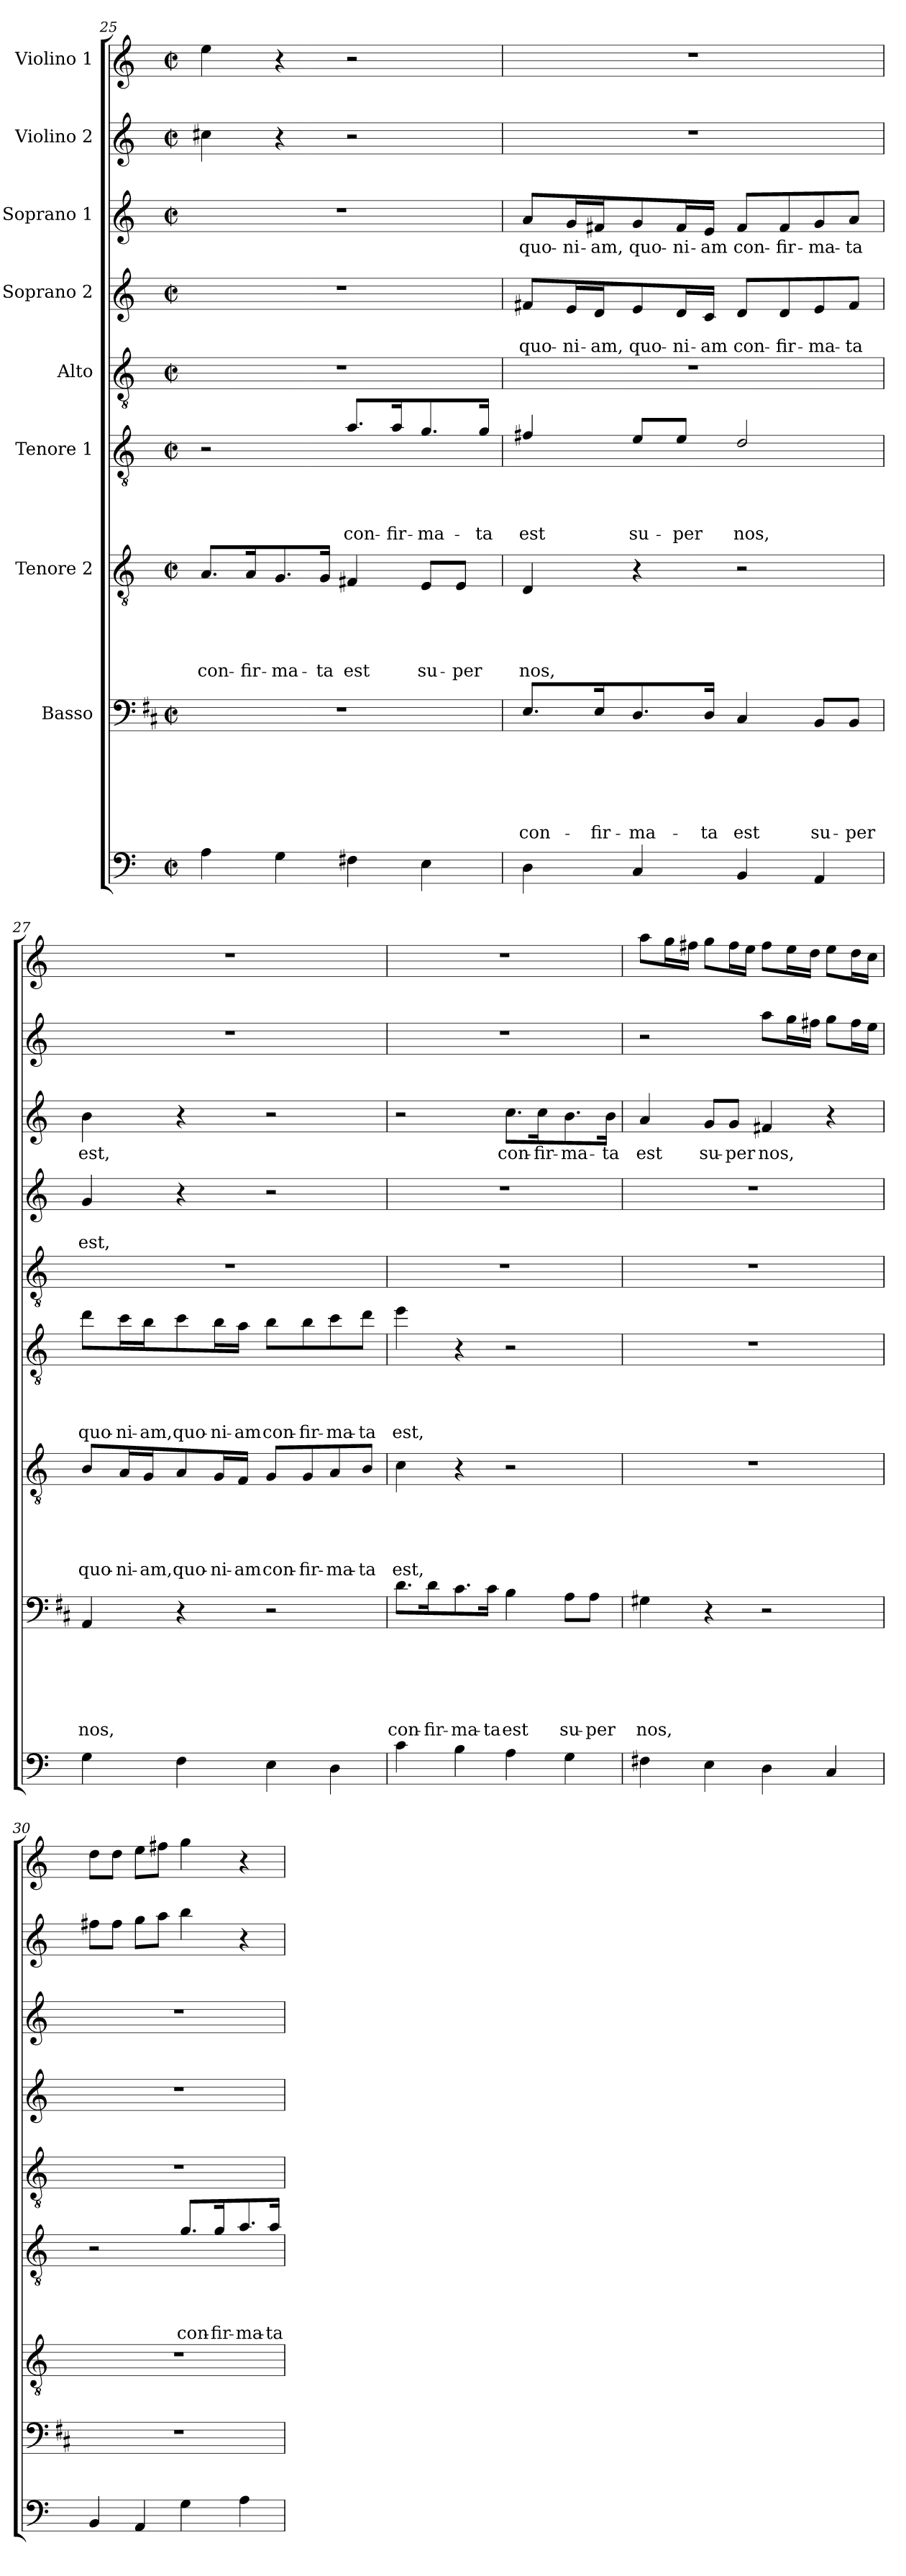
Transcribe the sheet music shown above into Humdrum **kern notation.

**kern	**kern	**text	**text	**text	**text	**text	**text	**kern	**text	**text	**text	**text	**text	**kern	**text	**text	**text	**text	**kern	**kern	**text	**text	**kern	**text	**kern	**kern
*part9	*part8	*part8	*part8	*part8	*part8	*part8	*part8	*part7	*part7	*part7	*part7	*part7	*part7	*part6	*part6	*part6	*part6	*part6	*part5	*part4	*part4	*part4	*part3	*part3	*part2	*part1
*staff9	*staff8	*staff8	*staff8	*staff8	*staff8	*staff8	*staff8	*staff7	*staff7	*staff7	*staff7	*staff7	*staff7	*staff6	*staff6	*staff6	*staff6	*staff6	*staff5	*staff4	*staff4	*staff4	*staff3	*staff3	*staff2	*staff1
*	*I"Basso	*	*	*	*	*	*	*I"Tenore 2	*	*	*	*	*	*I"Tenore 1	*	*	*	*	*I"Alto	*I"Soprano 2	*	*	*I"Soprano 1	*	*I"Violino 2	*I"Violino 1
*clefF4	*clefF4	*	*	*	*	*	*	*clefGv2	*	*	*	*	*	*clefGv2	*	*	*	*	*clefGv2	*clefG2	*	*	*clefG2	*	*clefG2	*clefG2
*	*ITrd1c2	*	*	*	*	*	*	*	*	*	*	*	*	*ITrd8c14	*	*	*	*	*	*	*	*	*	*	*	*
*k[]	*k[]	*	*	*	*	*	*	*k[]	*	*	*	*	*	*k[]	*	*	*	*	*k[]	*k[]	*	*	*k[]	*	*k[]	*k[]
*C:	*C:	*	*	*	*	*	*	*C:	*	*	*	*	*	*C:	*	*	*	*	*C:	*C:	*	*	*C:	*	*C:	*C:
*M2/2	*M2/2	*	*	*	*	*	*	*M2/2	*	*	*	*	*	*M2/2	*	*	*	*	*M2/2	*M2/2	*	*	*M2/2	*	*M2/2	*M2/2
*met(c|)	*met(c|)	*	*	*	*	*	*	*met(c|)	*	*	*	*	*	*met(c|)	*	*	*	*	*met(c|)	*met(c|)	*	*	*met(c|)	*	*met(c|)	*met(c|)
=25	=25	=25	=25	=25	=25	=25	=25	=25	=25	=25	=25	=25	=25	=25	=25	=25	=25	=25	=25	=25	=25	=25	=25	=25	=25	=25
!	!	!	!	!	!	!	!	!	!	!	!	!	!LO:LY:b	!	!	!	!	!	!	!	!	!	!	!	!	!
4A\	1r	.	.	.	.	.	.	8.A/L	.	.	.	.	con-	2r	.	.	.	.	1r	1r	.	.	1r	.	4cc#X\	4ee\
!	!	!	!	!	!	!	!	!	!	!	!	!	!LO:LY:b	!	!	!	!	!	!	!	!	!	!	!	!	!
.	.	.	.	.	.	.	.	16A/K	.	.	.	.	-fir-	.	.	.	.	.	.	.	.	.	.	.	.	.
!	!	!	!	!	!	!	!	!	!	!	!	!	!LO:LY:b	!	!	!	!	!	!	!	!	!	!	!	!	!
4G\	.	.	.	.	.	.	.	8.G/	.	.	.	.	-ma-	.	.	.	.	.	.	.	.	.	.	.	4r	4r
!	!	!	!	!	!	!	!	!	!	!	!	!	!LO:LY:b	!	!	!	!	!	!	!	!	!	!	!	!	!
.	.	.	.	.	.	.	.	16G/Jk	.	.	.	.	-ta	.	.	.	.	.	.	.	.	.	.	.	.	.
!	!	!	!	!	!	!	!	!	!	!	!	!	!LO:LY:b	!	!	!	!	!LO:LY:b	!	!	!	!	!	!	!	!
4F#X\	.	.	.	.	.	.	.	4F#X/	.	.	.	.	est	8.A/L	.	.	.	con-	.	.	.	.	.	.	2r	2r
!	!	!	!	!	!	!	!	!	!	!	!	!	!	!	!	!	!	!LO:LY:b	!	!	!	!	!	!	!	!
.	.	.	.	.	.	.	.	.	.	.	.	.	.	16A/K	.	.	.	-fir-	.	.	.	.	.	.	.	.
!	!	!	!	!	!	!	!	!	!	!	!	!	!LO:LY:b	!	!	!	!	!LO:LY:b	!	!	!	!	!	!	!	!
4E\	.	.	.	.	.	.	.	8E/L	.	.	.	.	su-	8.G/	.	.	.	-ma-	.	.	.	.	.	.	.	.
!	!	!	!	!	!	!	!	!	!	!	!	!	!LO:LY:b	!	!	!	!	!	!	!	!	!	!	!	!	!
.	.	.	.	.	.	.	.	8E/J	.	.	.	.	-per	.	.	.	.	.	.	.	.	.	.	.	.	.
!	!	!	!	!	!	!	!	!	!	!	!	!	!	!	!	!	!	!LO:LY:b	!	!	!	!	!	!	!	!
.	.	.	.	.	.	.	.	.	.	.	.	.	.	16G/Jk	.	.	.	-ta	.	.	.	.	.	.	.	.
=26	=26	=26	=26	=26	=26	=26	=26	=26	=26	=26	=26	=26	=26	=26	=26	=26	=26	=26	=26	=26	=26	=26	=26	=26	=26	=26
!	!	!	!	!	!	!	!LO:LY:b	!	!	!	!	!	!LO:LY:b	!	!	!	!	!LO:LY:b	!	!	!	!LO:LY:b	!	!LO:LY:b	!	!
4D\	8.D/L	.	.	.	.	.	con-	4D/	.	.	.	.	nos,	4F#X/	.	.	.	est	1r	8f#X/L	.	quo-	8a/L	quo-	1r	1r
!	!	!	!	!	!	!	!	!	!	!	!	!	!	!	!	!	!	!	!	!	!	!LO:LY:b	!	!LO:LY:b	!	!
.	.	.	.	.	.	.	.	.	.	.	.	.	.	.	.	.	.	.	.	16e/L	.	-ni-	16g/L	-ni-	.	.
!	!	!	!	!	!	!	!LO:LY:b	!	!	!	!	!	!	!	!	!	!	!	!	!	!	!LO:LY:b	!	!LO:LY:b	!	!
.	16D/K	.	.	.	.	.	-fir-	.	.	.	.	.	.	.	.	.	.	.	.	16d/J	.	-am,	16f#X/J	-am,	.	.
!	!	!	!	!	!	!	!LO:LY:b	!	!	!	!	!	!	!	!	!	!	!LO:LY:b	!	!	!	!LO:LY:b	!	!LO:LY:b	!	!
4C/	8.C/	.	.	.	.	.	-ma-	4r	.	.	.	.	.	8E/L	.	.	.	su-	.	8e/	.	quo-	8g/	quo-	.	.
!	!	!	!	!	!	!	!	!	!	!	!	!	!	!	!	!	!	!LO:LY:b	!	!	!	!LO:LY:b	!	!LO:LY:b	!	!
.	.	.	.	.	.	.	.	.	.	.	.	.	.	8E/J	.	.	.	-per	.	16d/L	.	-ni-	16f#/L	-ni-	.	.
!	!	!	!	!	!	!	!LO:LY:b	!	!	!	!	!	!	!	!	!	!	!	!	!	!	!LO:LY:b	!	!LO:LY:b	!	!
.	16C/Jk	.	.	.	.	.	-ta	.	.	.	.	.	.	.	.	.	.	.	.	16c/JJ	.	-am	16e/JJ	-am	.	.
!	!	!	!	!	!	!	!LO:LY:b	!	!	!	!	!	!	!	!	!	!	!LO:LY:b	!	!	!	!LO:LY:b	!	!LO:LY:b	!	!
4BB/	4BB/	.	.	.	.	.	est	2r	.	.	.	.	.	2D/	.	.	.	nos,	.	8d/L	.	con-	8f#/L	con-	.	.
!	!	!	!	!	!	!	!	!	!	!	!	!	!	!	!	!	!	!	!	!	!	!LO:LY:b	!	!LO:LY:b	!	!
.	.	.	.	.	.	.	.	.	.	.	.	.	.	.	.	.	.	.	.	8d/	.	-fir-	8f#/	-fir-	.	.
!	!	!	!	!	!	!	!LO:LY:b	!	!	!	!	!	!	!	!	!	!	!	!	!	!	!LO:LY:b	!	!LO:LY:b	!	!
4AA/	8AA/L	.	.	.	.	.	su-	.	.	.	.	.	.	.	.	.	.	.	.	8e/	.	-ma-	8g/	-ma-	.	.
!	!	!	!	!	!	!	!LO:LY:b	!	!	!	!	!	!	!	!	!	!	!	!	!	!	!LO:LY:b	!	!LO:LY:b	!	!
.	8AA/J	.	.	.	.	.	-per	.	.	.	.	.	.	.	.	.	.	.	.	8f#/J	.	-ta	8a/J	-ta	.	.
!!LO:PB:g=z
=27	=27	=27	=27	=27	=27	=27	=27	=27	=27	=27	=27	=27	=27	=27	=27	=27	=27	=27	=27	=27	=27	=27	=27	=27	=27	=27
!	!	!	!	!	!	!	!LO:LY:b	!	!	!	!	!	!LO:LY:b	!	!	!	!	!LO:LY:b	!	!	!	!LO:LY:b	!	!LO:LY:b	!	!
4G\	4GG/	.	.	.	.	.	nos,	8B/L	.	.	.	.	quo-	8d\L	.	.	.	quo-	1r	4g/	.	est,	4b\	est,	1r	1r
!	!	!	!	!	!	!	!	!	!	!	!	!	!LO:LY:b	!	!	!	!	!LO:LY:b	!	!	!	!	!	!	!	!
.	.	.	.	.	.	.	.	16A/L	.	.	.	.	-ni-	16c\L	.	.	.	-ni-	.	.	.	.	.	.	.	.
!	!	!	!	!	!	!	!	!	!	!	!	!	!LO:LY:b	!	!	!	!	!LO:LY:b	!	!	!	!	!	!	!	!
.	.	.	.	.	.	.	.	16G/J	.	.	.	.	-am,	16B\J	.	.	.	-am,	.	.	.	.	.	.	.	.
!	!	!	!	!	!	!	!	!	!	!	!	!	!LO:LY:b	!	!	!	!	!LO:LY:b	!	!	!	!	!	!	!	!
4F\	4r	.	.	.	.	.	.	8A/	.	.	.	.	quo-	8c\	.	.	.	quo-	.	4r	.	.	4r	.	.	.
!	!	!	!	!	!	!	!	!	!	!	!	!	!LO:LY:b	!	!	!	!	!LO:LY:b	!	!	!	!	!	!	!	!
.	.	.	.	.	.	.	.	16G/L	.	.	.	.	-ni-	16B\L	.	.	.	-ni-	.	.	.	.	.	.	.	.
!	!	!	!	!	!	!	!	!	!	!	!	!	!LO:LY:b	!	!	!	!	!LO:LY:b	!	!	!	!	!	!	!	!
.	.	.	.	.	.	.	.	16F/JJ	.	.	.	.	-am	16A\JJ	.	.	.	-am	.	.	.	.	.	.	.	.
!	!	!	!	!	!	!	!	!	!	!	!	!	!LO:LY:b	!	!	!	!	!LO:LY:b	!	!	!	!	!	!	!	!
4E\	2r	.	.	.	.	.	.	8G/L	.	.	.	.	con-	8B\L	.	.	.	con-	.	2r	.	.	2r	.	.	.
!	!	!	!	!	!	!	!	!	!	!	!	!	!LO:LY:b	!	!	!	!	!LO:LY:b	!	!	!	!	!	!	!	!
.	.	.	.	.	.	.	.	8G/	.	.	.	.	-fir-	8B\	.	.	.	-fir-	.	.	.	.	.	.	.	.
!	!	!	!	!	!	!	!	!	!	!	!	!	!LO:LY:b	!	!	!	!	!LO:LY:b	!	!	!	!	!	!	!	!
4D\	.	.	.	.	.	.	.	8A/	.	.	.	.	-ma-	8c\	.	.	.	-ma-	.	.	.	.	.	.	.	.
!	!	!	!	!	!	!	!	!	!	!	!	!	!LO:LY:b	!	!	!	!	!LO:LY:b	!	!	!	!	!	!	!	!
.	.	.	.	.	.	.	.	8B/J	.	.	.	.	-ta	8d\J	.	.	.	-ta	.	.	.	.	.	.	.	.
=28	=28	=28	=28	=28	=28	=28	=28	=28	=28	=28	=28	=28	=28	=28	=28	=28	=28	=28	=28	=28	=28	=28	=28	=28	=28	=28
!	!	!	!	!	!	!	!LO:LY:b	!	!	!	!	!	!LO:LY:b	!	!	!	!	!LO:LY:b	!	!	!	!	!	!	!	!
4c\	8.c\L	.	.	.	.	.	con-	4c\	.	.	.	.	est,	4e\	.	.	.	est,	1r	1r	.	.	2r	.	1r	1r
!	!	!	!	!	!	!	!LO:LY:b	!	!	!	!	!	!	!	!	!	!	!	!	!	!	!	!	!	!	!
.	16c\K	.	.	.	.	.	-fir-	.	.	.	.	.	.	.	.	.	.	.	.	.	.	.	.	.	.	.
!	!	!	!	!	!	!	!LO:LY:b	!	!	!	!	!	!	!	!	!	!	!	!	!	!	!	!	!	!	!
4B\	8.B\	.	.	.	.	.	-ma-	4r	.	.	.	.	.	4r	.	.	.	.	.	.	.	.	.	.	.	.
!	!	!	!	!	!	!	!LO:LY:b	!	!	!	!	!	!	!	!	!	!	!	!	!	!	!	!	!	!	!
.	16B\Jk	.	.	.	.	.	-ta	.	.	.	.	.	.	.	.	.	.	.	.	.	.	.	.	.	.	.
!	!	!	!	!	!	!	!LO:LY:b	!	!	!	!	!	!	!	!	!	!	!	!	!	!	!	!	!LO:LY:b	!	!
4A\	4A\	.	.	.	.	.	est	2r	.	.	.	.	.	2r	.	.	.	.	.	.	.	.	8.cc\L	con-	.	.
!	!	!	!	!	!	!	!	!	!	!	!	!	!	!	!	!	!	!	!	!	!	!	!	!LO:LY:b	!	!
.	.	.	.	.	.	.	.	.	.	.	.	.	.	.	.	.	.	.	.	.	.	.	16cc\K	-fir-	.	.
!	!	!	!	!	!	!	!LO:LY:b	!	!	!	!	!	!	!	!	!	!	!	!	!	!	!	!	!LO:LY:b	!	!
4G\	8G\L	.	.	.	.	.	su-	.	.	.	.	.	.	.	.	.	.	.	.	.	.	.	8.b\	-ma-	.	.
!	!	!	!	!	!	!	!LO:LY:b	!	!	!	!	!	!	!	!	!	!	!	!	!	!	!	!	!	!	!
.	8G\J	.	.	.	.	.	-per	.	.	.	.	.	.	.	.	.	.	.	.	.	.	.	.	.	.	.
!	!	!	!	!	!	!	!	!	!	!	!	!	!	!	!	!	!	!	!	!	!	!	!	!LO:LY:b	!	!
.	.	.	.	.	.	.	.	.	.	.	.	.	.	.	.	.	.	.	.	.	.	.	16b\Jk	-ta	.	.
=29	=29	=29	=29	=29	=29	=29	=29	=29	=29	=29	=29	=29	=29	=29	=29	=29	=29	=29	=29	=29	=29	=29	=29	=29	=29	=29
!	!	!	!	!	!	!	!LO:LY:b	!	!	!	!	!	!	!	!	!	!	!	!	!	!	!	!	!LO:LY:b	!	!
4F#X\	4F#X\	.	.	.	.	.	nos,	1r	.	.	.	.	.	1r	.	.	.	.	1r	1r	.	.	4a/	est	2r	8aa\L
.	.	.	.	.	.	.	.	.	.	.	.	.	.	.	.	.	.	.	.	.	.	.	.	.	.	16gg\L
.	.	.	.	.	.	.	.	.	.	.	.	.	.	.	.	.	.	.	.	.	.	.	.	.	.	16ff#X\JJ
!	!	!	!	!	!	!	!	!	!	!	!	!	!	!	!	!	!	!	!	!	!	!	!	!LO:LY:b	!	!
4E\	4r	.	.	.	.	.	.	.	.	.	.	.	.	.	.	.	.	.	.	.	.	.	8g/L	su-	.	8gg\L
!	!	!	!	!	!	!	!	!	!	!	!	!	!	!	!	!	!	!	!	!	!	!	!	!LO:LY:b	!	!
.	.	.	.	.	.	.	.	.	.	.	.	.	.	.	.	.	.	.	.	.	.	.	8g/J	-per	.	16ff#\L
.	.	.	.	.	.	.	.	.	.	.	.	.	.	.	.	.	.	.	.	.	.	.	.	.	.	16ee\JJ
!	!	!	!	!	!	!	!	!	!	!	!	!	!	!	!	!	!	!	!	!	!	!	!	!LO:LY:b	!	!
4D\	2r	.	.	.	.	.	.	.	.	.	.	.	.	.	.	.	.	.	.	.	.	.	4f#X/	nos,	8aa\L	8ff#\L
.	.	.	.	.	.	.	.	.	.	.	.	.	.	.	.	.	.	.	.	.	.	.	.	.	16gg\L	16ee\L
.	.	.	.	.	.	.	.	.	.	.	.	.	.	.	.	.	.	.	.	.	.	.	.	.	16ff#X\JJ	16dd\JJ
4C/	.	.	.	.	.	.	.	.	.	.	.	.	.	.	.	.	.	.	.	.	.	.	4r	.	8gg\L	8ee\L
.	.	.	.	.	.	.	.	.	.	.	.	.	.	.	.	.	.	.	.	.	.	.	.	.	16ff#\L	16dd\L
.	.	.	.	.	.	.	.	.	.	.	.	.	.	.	.	.	.	.	.	.	.	.	.	.	16ee\JJ	16cc\JJ
!!LO:PB:g=z
=30	=30	=30	=30	=30	=30	=30	=30	=30	=30	=30	=30	=30	=30	=30	=30	=30	=30	=30	=30	=30	=30	=30	=30	=30	=30	=30
4BB/	1r	.	.	.	.	.	.	1r	.	.	.	.	.	2r	.	.	.	.	1r	1r	.	.	1r	.	8ff#X\L	8dd\L
.	.	.	.	.	.	.	.	.	.	.	.	.	.	.	.	.	.	.	.	.	.	.	.	.	8ff#\J	8dd\J
4AA/	.	.	.	.	.	.	.	.	.	.	.	.	.	.	.	.	.	.	.	.	.	.	.	.	8gg\L	8ee\L
.	.	.	.	.	.	.	.	.	.	.	.	.	.	.	.	.	.	.	.	.	.	.	.	.	8aa\J	8ff#X\J
!	!	!	!	!	!	!	!	!	!	!	!	!	!	!	!	!	!	!LO:LY:b	!	!	!	!	!	!	!	!
4G\	.	.	.	.	.	.	.	.	.	.	.	.	.	8.G/L	.	.	.	con-	.	.	.	.	.	.	4bb\	4gg\
!	!	!	!	!	!	!	!	!	!	!	!	!	!	!	!	!	!	!LO:LY:b	!	!	!	!	!	!	!	!
.	.	.	.	.	.	.	.	.	.	.	.	.	.	16G/K	.	.	.	-fir-	.	.	.	.	.	.	.	.
!	!	!	!	!	!	!	!	!	!	!	!	!	!	!	!	!	!	!LO:LY:b	!	!	!	!	!	!	!	!
4A\	.	.	.	.	.	.	.	.	.	.	.	.	.	8.A/	.	.	.	-ma-	.	.	.	.	.	.	4r	4r
!	!	!	!	!	!	!	!	!	!	!	!	!	!	!	!	!	!	!LO:LY:b	!	!	!	!	!	!	!	!
.	.	.	.	.	.	.	.	.	.	.	.	.	.	16A/Jk	.	.	.	-ta	.	.	.	.	.	.	.	.
=	=	=	=	=	=	=	=	=	=	=	=	=	=	=	=	=	=	=	=	=	=	=	=	=	=	=
*-	*-	*-	*-	*-	*-	*-	*-	*-	*-	*-	*-	*-	*-	*-	*-	*-	*-	*-	*-	*-	*-	*-	*-	*-	*-	*-
